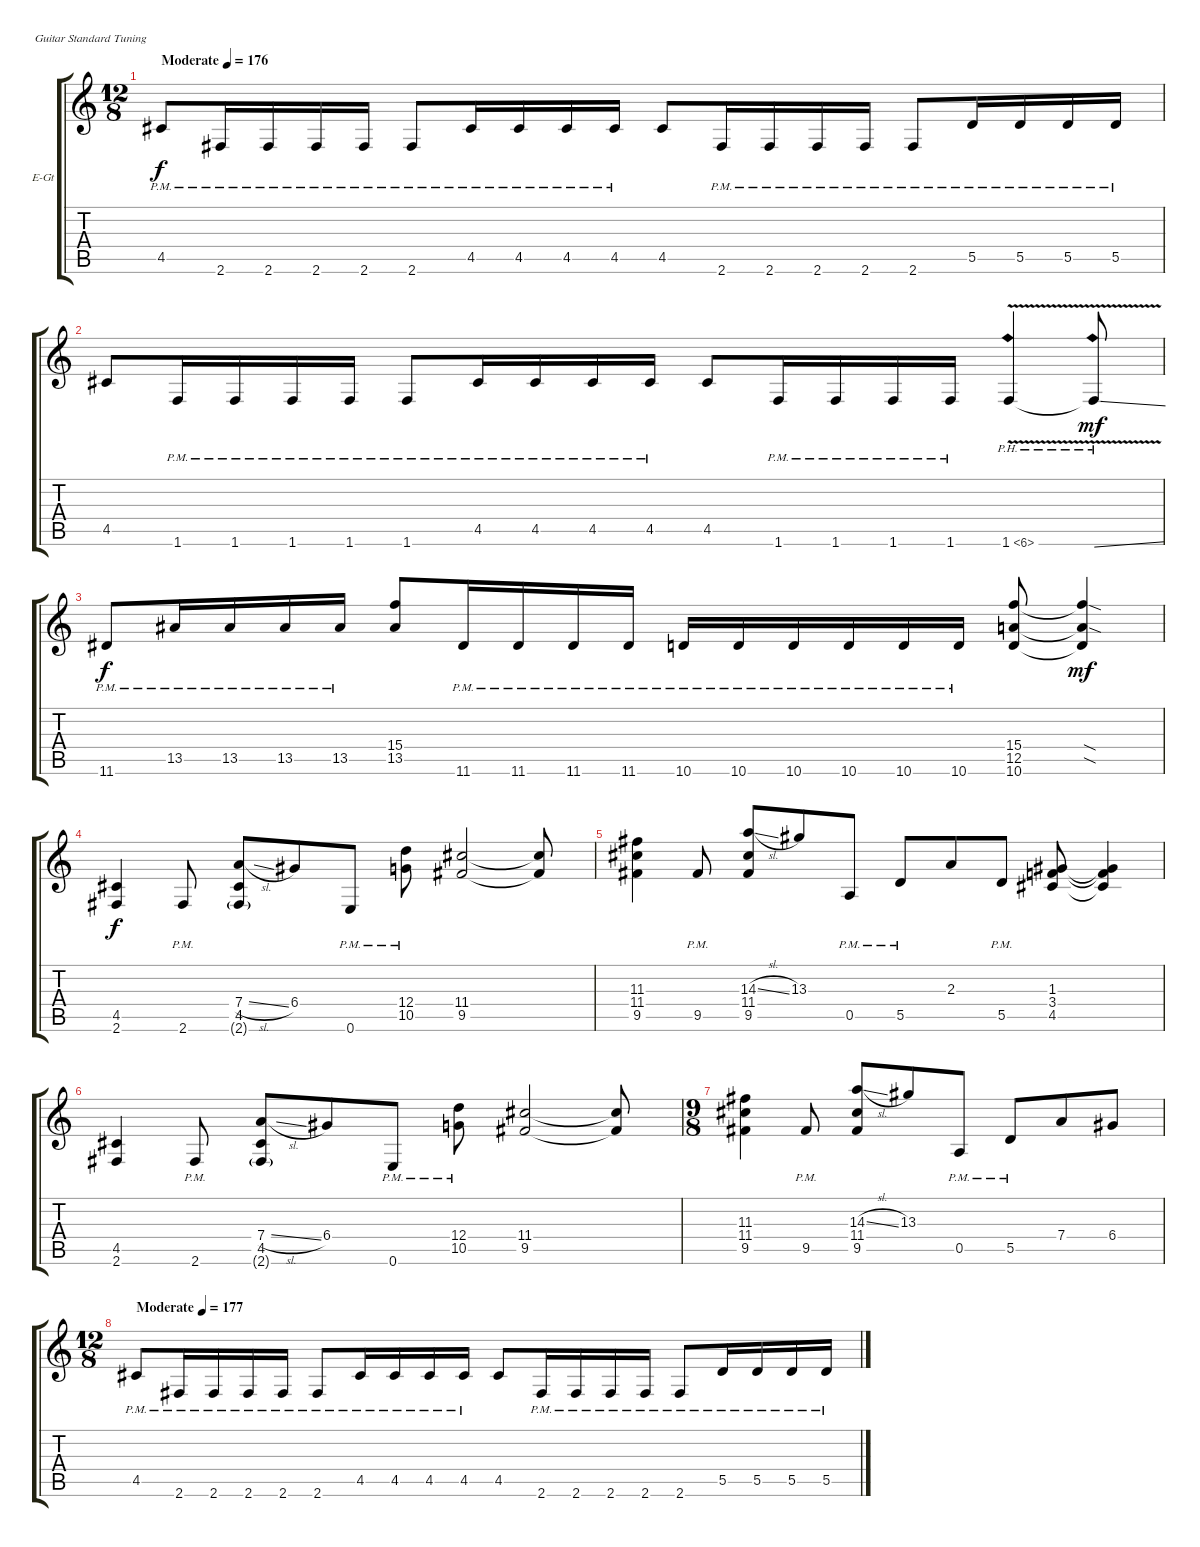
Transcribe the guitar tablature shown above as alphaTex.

\bracketExtendMode groupsimilarinstruments
\firstSystemTrackNameOrientation horizontal
\otherSystemsTrackNameOrientation horizontal
\track ("Paul Masvidal" "E-Gt") {instrument distortionguitar}
\staff {score tabs}
\tuning (E4 B3 G3 D3 A2 E2)
\ts (12 8)
\beaming (8 3 3 3 3)
\tempo (176 "Moderate")
\clef g2
\ks c
4.5{pm}.8{dy f instrument distortionguitar} 2.6{pm}.16 2.6{pm}.16 2.6{pm}.16 2.6{pm}.16 2.6{pm}.8 4.5{pm}.16 4.5{pm}.16 4.5{pm}.16 4.5{pm}.16 4.5.8 2.6{pm}.16 2.6{pm}.16 2.6{pm}.16 2.6{pm}.16 2.6{pm}.8 5.5{pm}.16 5.5{pm}.16 5.5{pm}.16 5.5{pm}.16 |
4.5.8 1.6{pm}.16 1.6{pm}.16 1.6{pm}.16 1.6{pm}.16 1.6{pm}.8 4.5{pm}.16 4.5{pm}.16 4.5{pm}.16 4.5{pm}.16 4.5.8 1.6{pm}.16 1.6{pm}.16 1.6{pm}.16 1.6{pm}.16 1.6{ph 5 v}.4 1.6{ph 5 ss t}.8{dy mf} |
11.6{pm}.8{dy f} 13.5{pm}.16 13.5{pm}.16 13.5{pm}.16 13.5{pm}.16 (15.4 13.5).8 11.6{pm}.16 11.6{pm}.16 11.6{pm}.16 11.6{pm}.16 10.6{pm}.16 10.6{pm}.16 10.6{pm}.16 10.6{pm}.16 10.6{pm}.16 10.6{pm}.16 (15.4 12.5 10.6).8 (15.4{sod t} 12.5{sod t} 10.6{t}).4{dy mf} |
(4.5 2.6).4{dy f} 2.6{pm}.8 (7.4{sl} 4.5 2.6{g}).8 6.4.8 0.6{pm}.8 (12.4{pm} 10.5{pm}).8 (11.4 9.5).2 (9.5{t} 11.4{t}).8 |
(11.3 11.4 9.5).4 9.5{pm}.8 (14.3{sl} 11.4 9.5).8 13.3.8 0.5{pm}.8 5.5{pm}.8 2.3.8 5.5{pm}.8 (1.3 3.4 4.5).8 (1.3{t} 3.4{t} 4.5{t}).4 |
(4.5 2.6).4 2.6{pm}.8 (7.4{sl} 4.5 2.6{g}).8 6.4.8 0.6{pm}.8 (12.4{pm} 10.5{pm}).8 (11.4 9.5).2 (9.5{t} 11.4{t}).8 |
\ts (9 8)
\beaming (8 3 3 3)
(11.3 11.4 9.5).4 9.5{pm}.8 (14.3{sl} 11.4 9.5).8 13.3.8 0.5{pm}.8 5.5{pm}.8 7.4.8 6.4.8 |
\ts (12 8)
\beaming (8 3 3 3 3)
\tempo (177 "Moderate")
4.5{pm}.8 2.6{pm}.16 2.6{pm}.16 2.6{pm}.16 2.6{pm}.16 2.6{pm}.8 4.5{pm}.16 4.5{pm}.16 4.5{pm}.16 4.5{pm}.16 4.5.8 2.6{pm}.16 2.6{pm}.16 2.6{pm}.16 2.6{pm}.16 2.6{pm}.8 5.5{pm}.16 5.5{pm}.16 5.5{pm}.16 5.5{pm}.16
